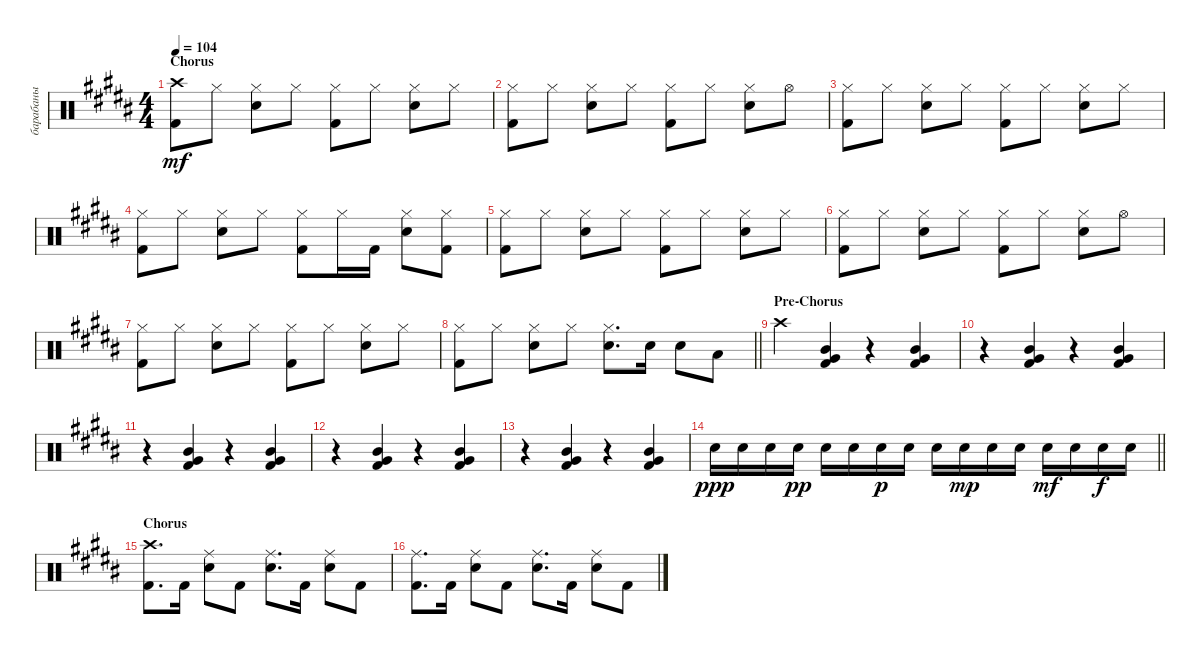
\track ("барабаны" "барабаны") {instrument percussion}
\staff {score}
\articulation defaults
\ts (4 4)
\section ("" "Chorus")
\tempo 104
\clef neutral
\ks b
("Crash high (hit)" "Kick (hit) 2").8{dy mf} "Hi-Hat (closed)".8 ("Hi-Hat (closed)" "Electric Snare (hit)").8 "Hi-Hat (closed)".8 ("Hi-Hat (closed)" "Kick (hit) 2").8 "Hi-Hat (closed)".8 ("Hi-Hat (closed)" "Electric Snare (hit)").8 "Hi-Hat (closed)".8 |
("Hi-Hat (closed)" "Kick (hit) 2").8 "Hi-Hat (closed)".8 ("Hi-Hat (closed)" "Electric Snare (hit)").8 "Hi-Hat (closed)".8 ("Hi-Hat (closed)" "Kick (hit) 2").8 "Hi-Hat (closed)".8 ("Hi-Hat (closed)" "Electric Snare (hit)").8 "Hi-Hat (open)".8 |
("Hi-Hat (closed)" "Kick (hit) 2").8 "Hi-Hat (closed)".8 ("Hi-Hat (closed)" "Electric Snare (hit)").8 "Hi-Hat (closed)".8 ("Hi-Hat (closed)" "Kick (hit) 2").8 "Hi-Hat (closed)".8 ("Hi-Hat (closed)" "Electric Snare (hit)").8 "Hi-Hat (closed)".8 |
("Hi-Hat (closed)" "Kick (hit) 2").8 "Hi-Hat (closed)".8 ("Hi-Hat (closed)" "Electric Snare (hit)").8 "Hi-Hat (closed)".8 ("Hi-Hat (closed)" "Kick (hit) 2").8 "Hi-Hat (closed)".16 "Kick (hit) 2".16 ("Hi-Hat (closed)" "Electric Snare (hit)").8 ("Hi-Hat (closed)" "Kick (hit) 2").8 |
("Hi-Hat (closed)" "Kick (hit) 2").8 "Hi-Hat (closed)".8 ("Hi-Hat (closed)" "Electric Snare (hit)").8 "Hi-Hat (closed)".8 ("Hi-Hat (closed)" "Kick (hit) 2").8 "Hi-Hat (closed)".8 ("Hi-Hat (closed)" "Electric Snare (hit)").8 "Hi-Hat (closed)".8 |
("Hi-Hat (closed)" "Kick (hit) 2").8 "Hi-Hat (closed)".8 ("Hi-Hat (closed)" "Electric Snare (hit)").8 "Hi-Hat (closed)".8 ("Hi-Hat (closed)" "Kick (hit) 2").8 "Hi-Hat (closed)".8 ("Hi-Hat (closed)" "Electric Snare (hit)").8 "Hi-Hat (open)".8 |
("Hi-Hat (closed)" "Kick (hit) 2").8 "Hi-Hat (closed)".8 ("Hi-Hat (closed)" "Electric Snare (hit)").8 "Hi-Hat (closed)".8 ("Hi-Hat (closed)" "Kick (hit) 2").8 "Hi-Hat (closed)".8 ("Hi-Hat (closed)" "Electric Snare (hit)").8 "Hi-Hat (closed)".8 |
\barLineRight lightlight
("Hi-Hat (closed)" "Kick (hit) 2").8 "Hi-Hat (closed)".8 ("Hi-Hat (closed)" "Electric Snare (hit)").8 "Hi-Hat (closed)".8 ("Hi-Hat (closed)" "Electric Snare (hit)").8{d} "Electric Snare (hit)".16 "Electric Snare (hit)".8 "Low Tom (hit)".8 |
\section ("" "Pre-Chorus")
"Crash high (hit)".4 ("Mid Tom (hit)" "Very Low Tom (hit)" "Kick (hit) 2").4 r.4 ("Mid Tom (hit)" "Very Low Tom (hit)" "Kick (hit) 2").4 |
r.4 ("Mid Tom (hit)" "Very Low Tom (hit)" "Kick (hit) 2").4 r.4 ("Mid Tom (hit)" "Very Low Tom (hit)" "Kick (hit) 2").4 |
r.4 ("Mid Tom (hit)" "Very Low Tom (hit)" "Kick (hit) 2").4 r.4 ("Mid Tom (hit)" "Very Low Tom (hit)" "Kick (hit) 2").4 |
r.4 ("Mid Tom (hit)" "Very Low Tom (hit)" "Kick (hit) 2").4 r.4 ("Mid Tom (hit)" "Very Low Tom (hit)" "Kick (hit) 2").4 |
r.4 ("Mid Tom (hit)" "Very Low Tom (hit)" "Kick (hit) 2").4 r.4 ("Mid Tom (hit)" "Very Low Tom (hit)" "Kick (hit) 2").4 |
\barLineRight lightlight "Electric Snare (hit)".16{dy ppp} "Electric Snare (hit)".16 "Electric Snare (hit)".16 "Electric Snare (hit)".16{dy pp} "Electric Snare (hit)".16 "Electric Snare (hit)".16 "Electric Snare (hit)".16{dy p} "Electric Snare (hit)".16 "Electric Snare (hit)".16 "Electric Snare (hit)".16{dy mp} "Electric Snare (hit)".16 "Electric Snare (hit)".16 "Electric Snare (hit)".16{dy mf} "Electric Snare (hit)".16 "Electric Snare (hit)".16{dy f} "Electric Snare (hit)".16
|
\section ("" "Chorus")
("Crash high (hit)" "Kick (hit) 2").8{d} "Kick (hit) 2".16 ("Ride (middle)" "Electric Snare (hit)").8 "Kick (hit) 2".8 ("Ride (middle)" "Electric Snare (hit)").8{d} "Kick (hit) 2".16 ("Ride (middle)" "Electric Snare (hit)").8 "Kick (hit) 2".8 |
("Ride (middle)" "Kick (hit) 2").8{d} "Kick (hit) 2".16 ("Ride (middle)" "Electric Snare (hit)").8 "Kick (hit) 2".8 ("Ride (middle)" "Electric Snare (hit)").8{d} "Kick (hit) 2".16 ("Ride (middle)" "Electric Snare (hit)").8 "Kick (hit) 2".8
